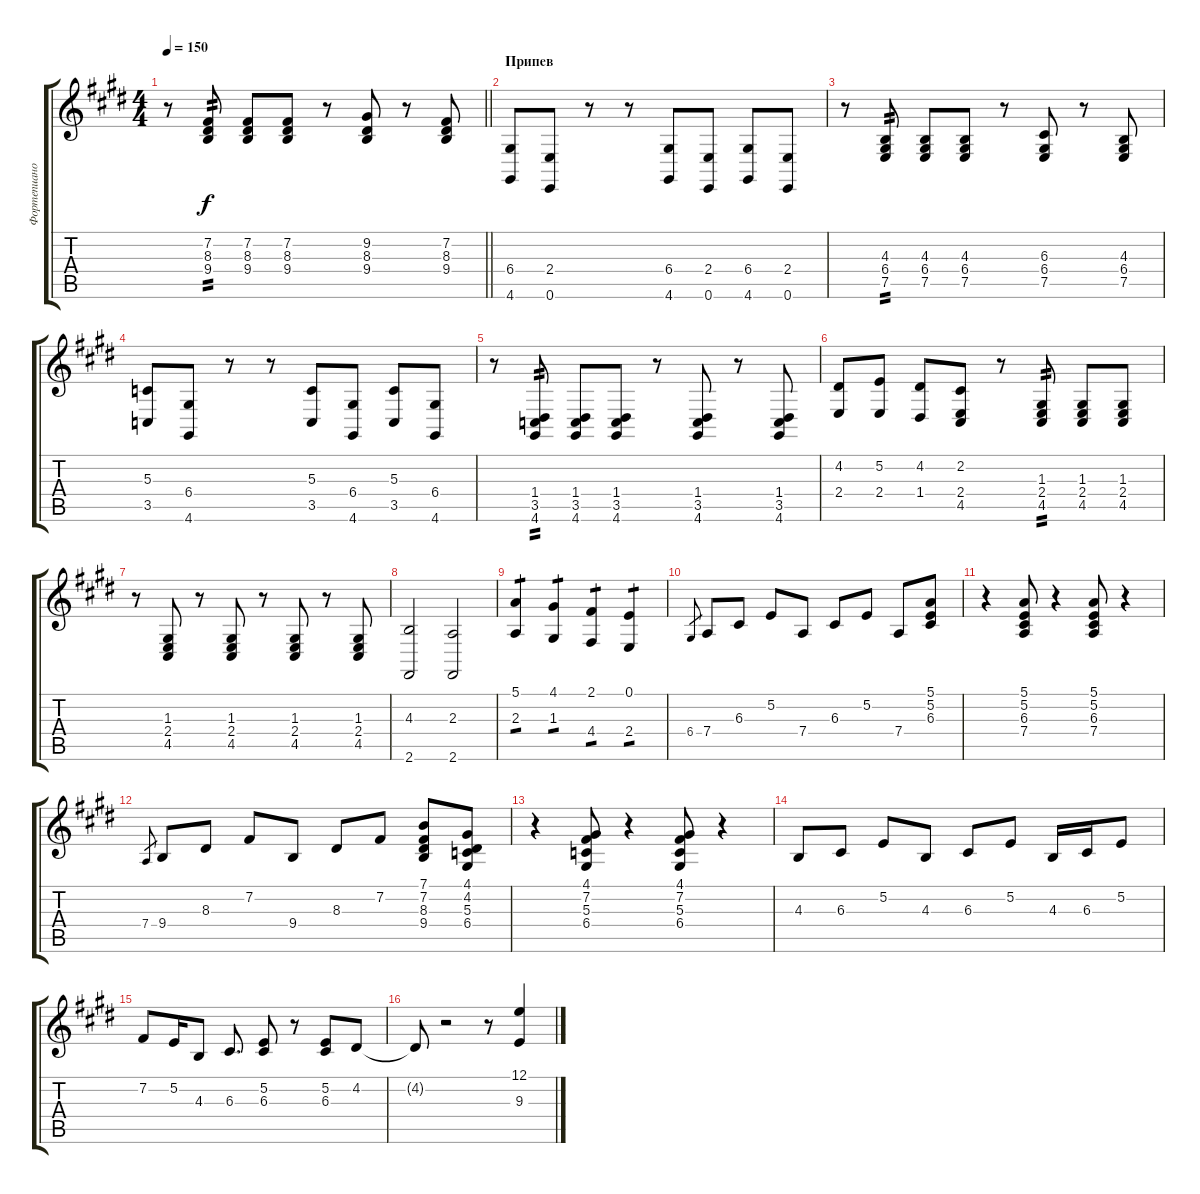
\track ("Фортепиано" "Фортепиано") {instrument electricgrandpiano}
\staff {score tabs}
\tuning (E4 B3 G3 D3 A2 E2) {hide}
\ts (4 4)
\tempo 150
\clef g2
\barLineRight lightlight
\ks c#minor
r.8{dy f} (7.2 8.3 9.4).8{tp 2} (7.2 8.3 9.4).8 (7.2 8.3 9.4).8 r.8 (9.2 8.3 9.4).8 r.8 (7.2 8.3 9.4).8 |
\section ("" "Припев")
(6.4 4.6).8 (2.4 0.6).8 r.8 r.8 (6.4 4.6).8 (2.4 0.6).8 (6.4 4.6).8 (2.4 0.6).8 |
r.8 (4.3 6.4 7.5).8{tp 2} (4.3 6.4 7.5).8 (4.3 6.4 7.5).8 r.8 (6.3 6.4 7.5).8 r.8 (4.3 6.4 7.5).8 |
(5.3 3.5).8 (6.4 4.6).8 r.8 r.8 (5.3 3.5).8 (6.4 4.6).8 (5.3 3.5).8 (6.4 4.6).8 |
r.8 (1.4 3.5 4.6).8{tp 2} (1.4 3.5 4.6).8 (1.4 3.5 4.6).8 r.8 (1.4 3.5 4.6).8 r.8 (1.4 3.5 4.6).8 |
(4.2 2.4).8 (5.2 2.4).8 (4.2 1.4).8 (2.2 2.4 4.5).8 r.8 (1.3 2.4 4.5).8{tp 2} (1.3 2.4 4.5).8 (1.3 2.4 4.5).8 |
r.8 (1.3 2.4 4.5).8 r.8 (1.3 2.4 4.5).8 r.8 (1.3 2.4 4.5).8 r.8 (1.3 2.4 4.5).8 |
(4.3 2.6).2 (2.3 2.6).2 |
(5.1 2.3).4{tp 1} (4.1 1.3).4{tp 1} (2.1 4.4).4{tp 1} (0.1 2.4).4{tp 1} |
6.4.8{gr} 7.4.8 6.3.8 5.2.8 7.4.8 6.3.8 5.2.8 7.4.8 (5.1 5.2 6.3).8 |
r.4 (5.1 5.2 6.3 7.4).8 r.4 (5.1 5.2 6.3 7.4).8 r.4 |
7.4.8{gr} 9.4.8 8.3.8 7.2.8 9.4.8 8.3.8 7.2.8 (7.1 7.2 8.3 9.4).8 (4.1 4.2 5.3 6.4).8 |
r.4 (4.1 7.2 5.3 6.4).8 r.4 (4.1 7.2 5.3 6.4).8 r.4 |
4.3.8 6.3.8 5.2.8 4.3.8 6.3.8 5.2.8 4.3.16 6.3.16 5.2.8 |
7.2.8 5.2.16 4.3.8 6.3.8{d} (5.2 6.3).8 r.8 (5.2 6.3).8 4.2.8 |
4.2{t}.8 r.2 r.8 (12.1 9.3).4
